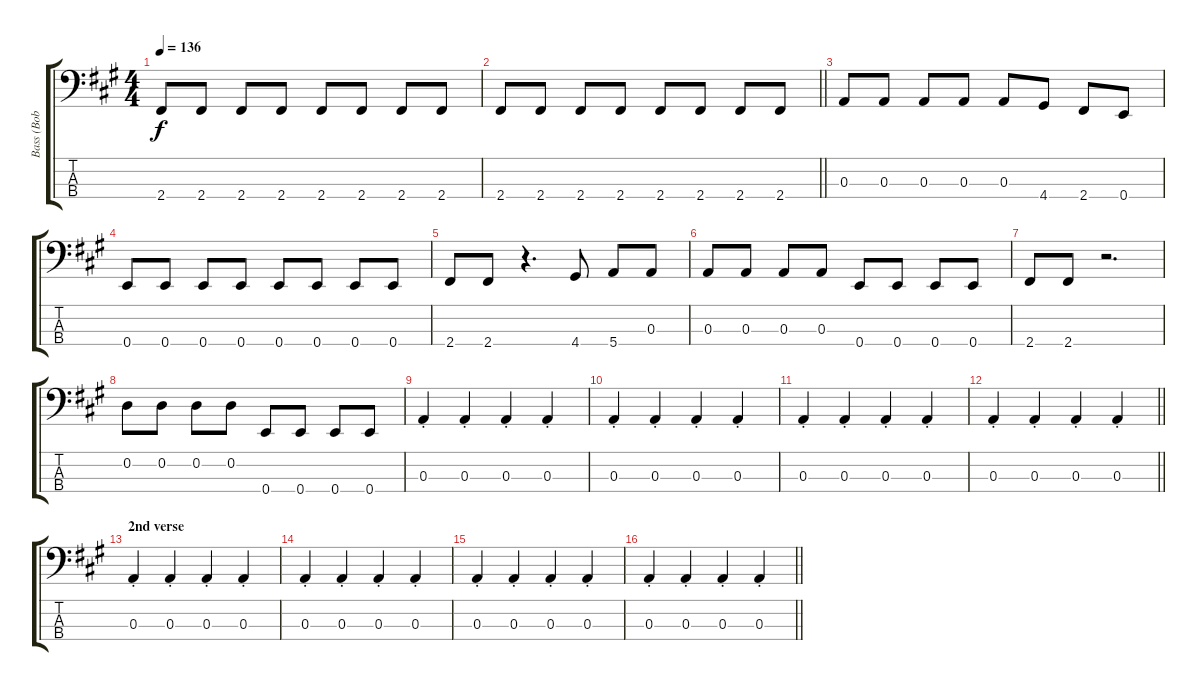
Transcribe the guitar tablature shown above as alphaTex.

\track ("Bass (Bob Daisley)" "Bass (Bob ") {instrument electricbassfinger}
\staff {score tabs}
\tuning (G2 D2 A1 E1) {hide}
\ts (4 4)
\tempo 136
\clef f4
\ks a
2.4.8{dy f} 2.4.8 2.4.8 2.4.8 2.4.8 2.4.8 2.4.8 2.4.8 |
\barLineRight lightlight
2.4.8 2.4.8 2.4.8 2.4.8 2.4.8 2.4.8 2.4.8 2.4.8 |
0.3.8 0.3.8 0.3.8 0.3.8 0.3.8 4.4.8 2.4.8 0.4.8 |
0.4.8 0.4.8 0.4.8 0.4.8 0.4.8 0.4.8 0.4.8 0.4.8 |
2.4.8 2.4.8 r.4{d} 4.4.8 5.4.8 0.3.8 |
0.3.8 0.3.8 0.3.8 0.3.8 0.4.8 0.4.8 0.4.8 0.4.8 |
2.4.8 2.4.8 r.2{d} |
0.2.8 0.2.8 0.2.8 0.2.8 0.4.8 0.4.8 0.4.8 0.4.8 |
0.3{st}.4 0.3{st}.4 0.3{st}.4 0.3{st}.4 |
0.3{st}.4 0.3{st}.4 0.3{st}.4 0.3{st}.4 |
0.3{st}.4 0.3{st}.4 0.3{st}.4 0.3{st}.4 |
\barLineRight lightlight
0.3{st}.4 0.3{st}.4 0.3{st}.4 0.3{st}.4 |
\section ("" "2nd verse")
0.3{st}.4 0.3{st}.4 0.3{st}.4 0.3{st}.4 |
0.3{st}.4 0.3{st}.4 0.3{st}.4 0.3{st}.4 |
0.3{st}.4 0.3{st}.4 0.3{st}.4 0.3{st}.4 |
\barLineRight lightlight
0.3{st}.4 0.3{st}.4 0.3{st}.4 0.3{st}.4
